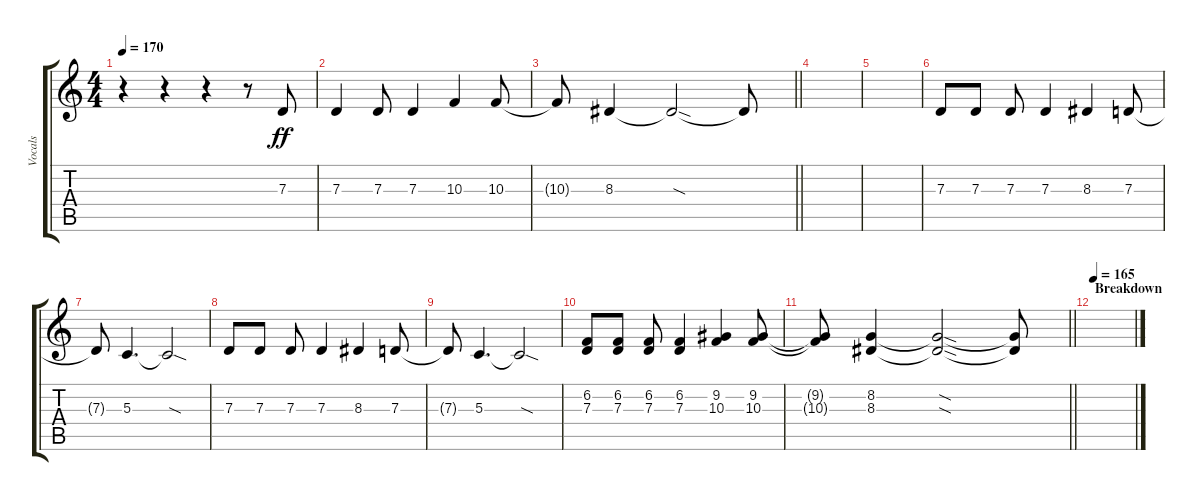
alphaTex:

\track ("Vocals" "Vocals") {instrument lead1square}
\staff {score tabs}
\tuning (E4 B3 G3 D3 A2 E2) {hide}
\ts (4 4)
\tempo 170
\clef g2
\ks c
r.4{dy ff} r.4 r.4 r.8 7.3.8 |
7.3.4 7.3.8 7.3.4 10.3.4 10.3.8 |
\barLineRight lightlight
10.3{t}.8 8.3.4 8.3{sod t}.2 8.3{t}.8 |
|
|
7.3.8 7.3.8 7.3.8 7.3.4 8.3.4 7.3.8 |
7.3{t}.8 5.3.4{d} 5.3{sod t}.2 |
7.3.8 7.3.8 7.3.8 7.3.4 8.3.4 7.3.8 |
7.3{t}.8 5.3.4{d} 5.3{sod t}.2 |
(6.2 7.3).8 (6.2 7.3).8 (6.2 7.3).8 (6.2 7.3).4 (9.2 10.3).4 (9.2 10.3).8 |
\barLineRight lightlight
(9.2{t} 10.3{t}).8 (8.2 8.3).4 (8.2{sod t} 8.3{sod t}).2 (8.2{t} 8.3{t}).8 |
\section ("" "Breakdown")
\tempo 165
